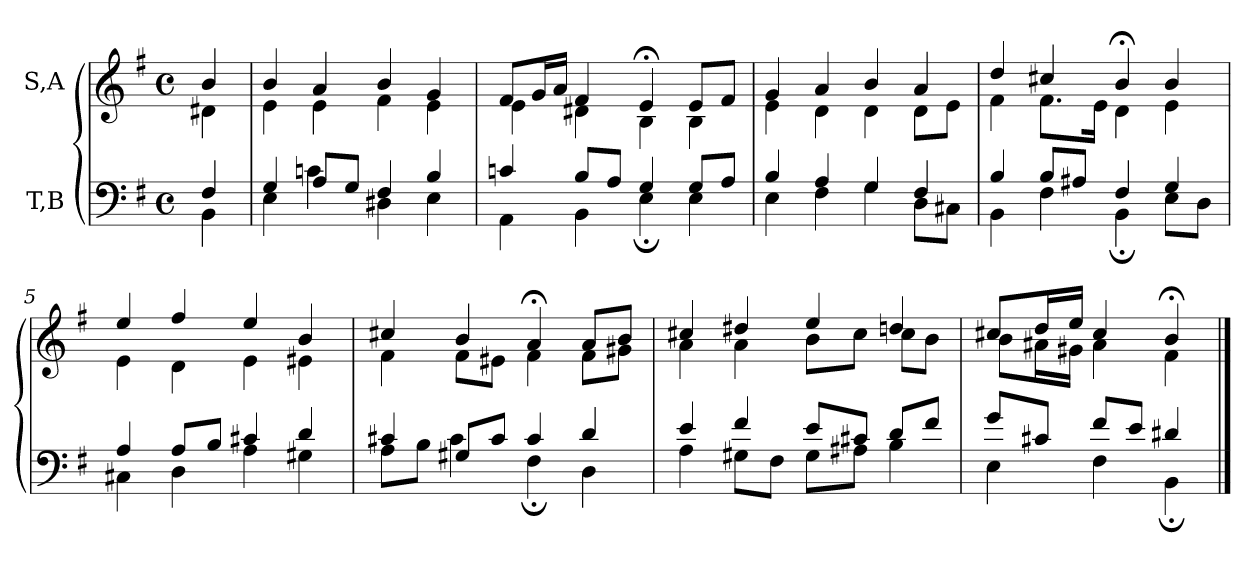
**kern	**kern
*part2	*part1
*staff2	*staff1
*I"T,B	*I"S,A
*clefF4	*clefG2
*k[f#]	*k[f#]
*M4/4	*M4/4
*met(c)	*met(c)
=	=
*^	*^
4F#	4BB	4b	4d#X
=1	=1	=1	=1
4G	4E	4b	4e
8AL	4cn	4a	4e
8GJ	.	.	.
4F#	4D#X	4b	4f#
4B	4E	4g	4e
=2	=2	=2	=2
4cn	4AA	8f#L	4e
.	.	16gL	.
.	.	16aJJ	.
8BL	4BB	4f#	4d#X
8AJ	.	.	.
4G	4E;	4e;<	4B
8GL	4E	8eL	4B
8AJ	.	8f#J	.
=3	=3	=3	=3
4B	4E	4g	4e
4A	4F#	4a	4d
4G	4G	4b	4d
4F#	8DL	4a	8dL
.	8C#XJ	.	8eJ
=4	=4	=4	=4
4B	4BB	4dd	4f#
8BL	4F#	4cc#X	8.f#L
8A#XJ	.	.	.
.	.	.	16eJk
4F#	4BB;	4b;<	4d
4G	8EL	4b	4e
.	8DJ	.	.
=5	=5	=5	=5
4A	4C#X	4ee	4e
8AL	4D	4ff#	4d
8BJ	.	.	.
4c#X	4A	4ee	4e
4d	4G#X	4b	4e#X
=6	=6	=6	=6
4c#X	8AL	4cc#X	4f#
.	8BJ	.	.
8G#XL	4c#	4b	8f#L
8c#J	.	.	8e#XJ
4c#	4F#;	4a;<	4f#
4d	4D	8aL	8f#L
.	.	8bJ	8g#XJ
=7	=7	=7	=7
4e	4A	4cc#X	4a
4f#	8G#XL	4dd#X	4a
.	8F#J	.	.
8eL	8G#L	4ee	8bL
8c#XJ	8A#XJ	.	8cc#J
8dL	4B	4ddn	8cc#L
8f#J	.	.	8bJ
=808	=808	=808	=808
8gL	4E	8cc#XL	8bL
8c#XJ	.	16ddL	16a#XL
.	.	16eeJJ	16g#XJJ
8f#L	4F#	4cc#	4a#
8eJ	.	.	.
4d#X	4BB;	4b;<	4f#
*v	*v	*	*
*	*v	*v
==	==
*-	*-
